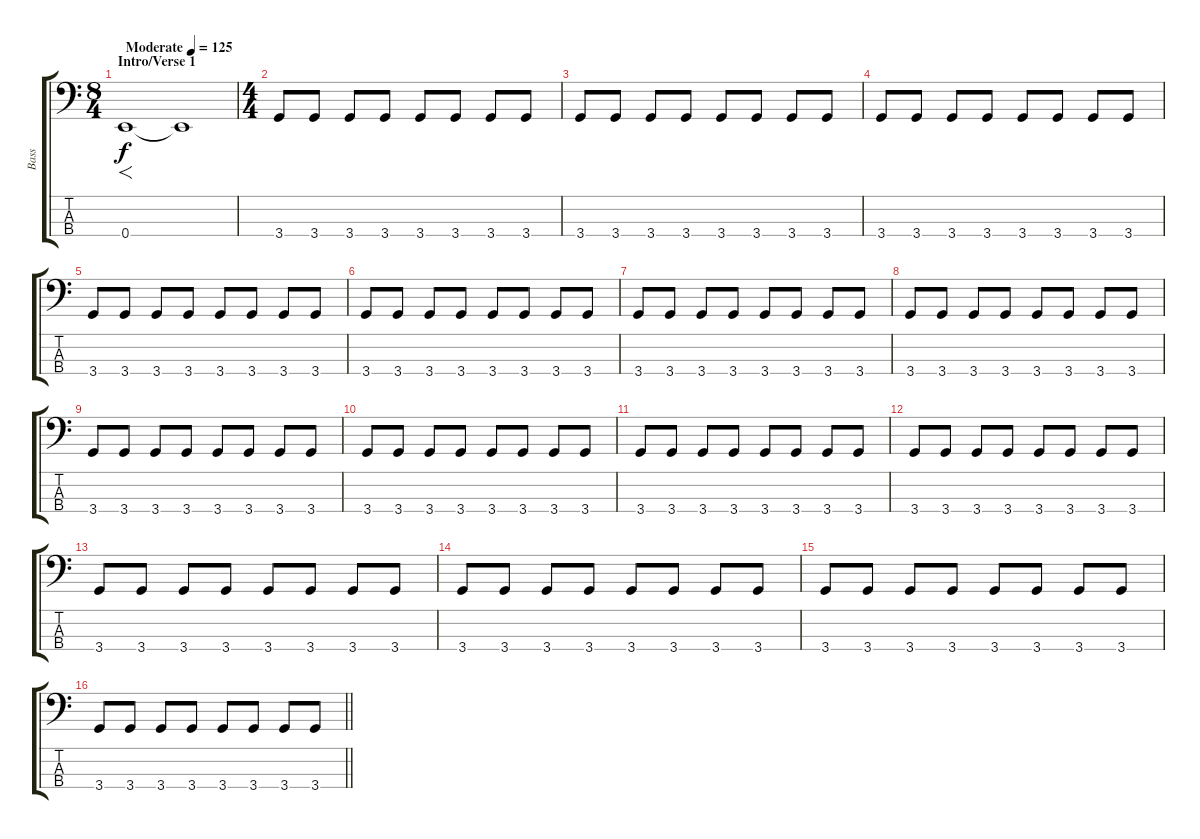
\track ("Bass" "Bass") {instrument electricbassfinger}
\staff {score tabs}
\tuning (G2 D2 A1 E1) {hide}
\ts (8 4)
\section ("" "Intro/Verse 1")
\tempo (125 "Moderate")
\clef f4
\ks c
0.4.1{f dy f instrument electricbassfinger} 0.4{t}.1 |
\ts (4 4)
3.4.8 3.4.8 3.4.8 3.4.8 3.4.8 3.4.8 3.4.8 3.4.8 |
3.4.8 3.4.8 3.4.8 3.4.8 3.4.8 3.4.8 3.4.8 3.4.8 |
3.4.8 3.4.8 3.4.8 3.4.8 3.4.8 3.4.8 3.4.8 3.4.8 |
3.4.8 3.4.8 3.4.8 3.4.8 3.4.8 3.4.8 3.4.8 3.4.8 |
3.4.8 3.4.8 3.4.8 3.4.8 3.4.8 3.4.8 3.4.8 3.4.8 |
3.4.8 3.4.8 3.4.8 3.4.8 3.4.8 3.4.8 3.4.8 3.4.8 |
3.4.8 3.4.8 3.4.8 3.4.8 3.4.8 3.4.8 3.4.8 3.4.8 |
3.4.8 3.4.8 3.4.8 3.4.8 3.4.8 3.4.8 3.4.8 3.4.8 |
3.4.8 3.4.8 3.4.8 3.4.8 3.4.8 3.4.8 3.4.8 3.4.8 |
3.4.8 3.4.8 3.4.8 3.4.8 3.4.8 3.4.8 3.4.8 3.4.8 |
3.4.8 3.4.8 3.4.8 3.4.8 3.4.8 3.4.8 3.4.8 3.4.8 |
3.4.8 3.4.8 3.4.8 3.4.8 3.4.8 3.4.8 3.4.8 3.4.8 |
3.4.8 3.4.8 3.4.8 3.4.8 3.4.8 3.4.8 3.4.8 3.4.8 |
3.4.8 3.4.8 3.4.8 3.4.8 3.4.8 3.4.8 3.4.8 3.4.8 |
\barLineRight lightlight
3.4.8 3.4.8 3.4.8 3.4.8 3.4.8 3.4.8 3.4.8 3.4.8
